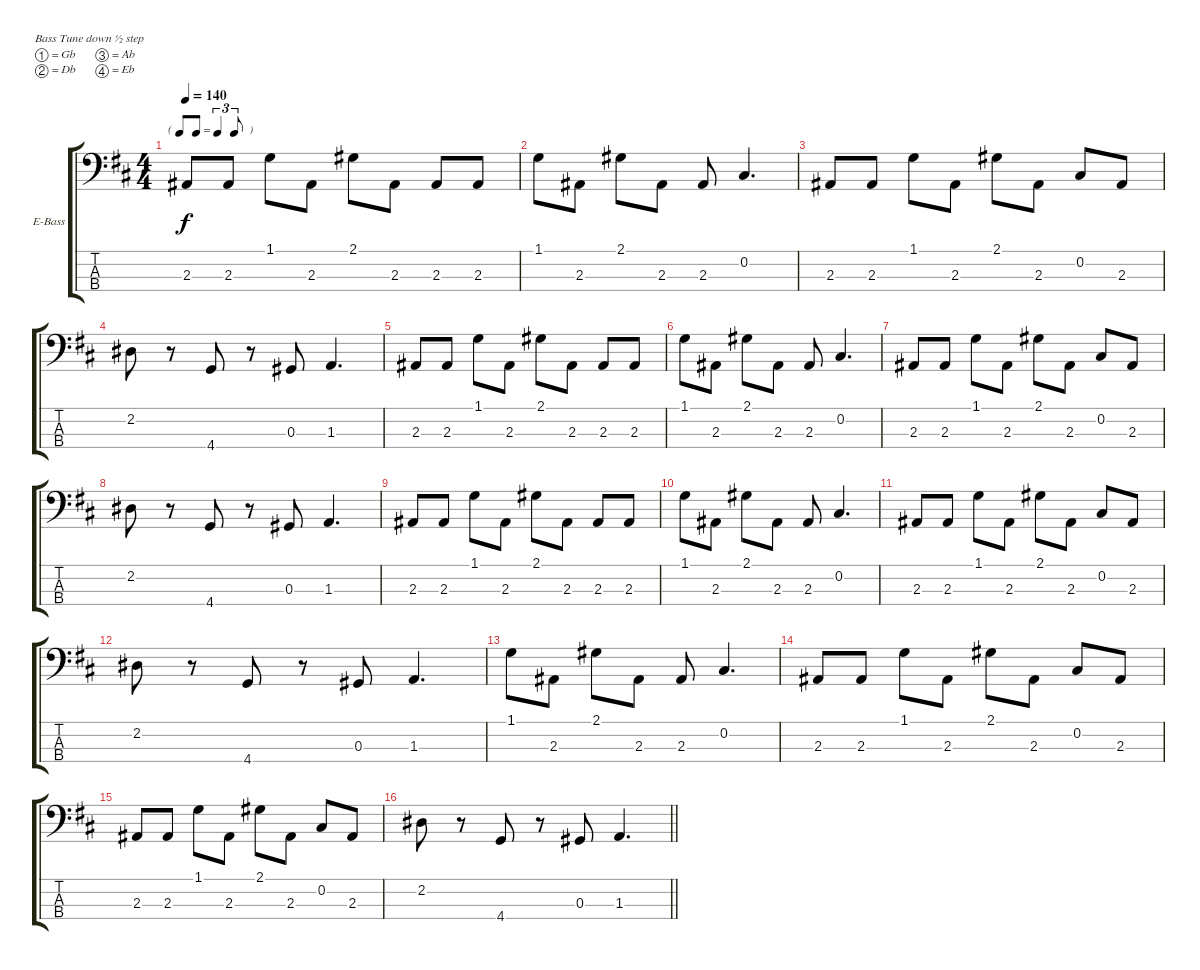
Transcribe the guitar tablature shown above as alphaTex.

\bracketExtendMode groupsimilarinstruments
\firstSystemTrackNameOrientation horizontal
\otherSystemsTrackNameOrientation horizontal
\track (" Bass" "E-Bass") {instrument electricbasspick}
\staff {score tabs}
\tuning (Gb2 Db2 Ab1 Eb1)
\ts (4 4)
\tf triplet8th
\section ("" " ")
\tempo 140
\clef f4
\ks d
2.3.8{dy f} 2.3.8 1.1.8 2.3.8 2.1.8 2.3.8 2.3.8 2.3.8 |
1.1.8 2.3.8 2.1.8 2.3.8 2.3.8 0.2.4{d} |
2.3.8 2.3.8 1.1.8 2.3.8 2.1.8 2.3.8 0.2.8 2.3.8 |
2.2.8 r.8 4.4.8 r.8 0.3.8 1.3.4{d} |
2.3.8 2.3.8 1.1.8 2.3.8 2.1.8 2.3.8 2.3.8 2.3.8 |
1.1.8 2.3.8 2.1.8 2.3.8 2.3.8 0.2.4{d} |
2.3.8 2.3.8 1.1.8 2.3.8 2.1.8 2.3.8 0.2.8 2.3.8 |
2.2.8 r.8 4.4.8 r.8 0.3.8 1.3.4{d} |
2.3.8 2.3.8 1.1.8 2.3.8 2.1.8 2.3.8 2.3.8 2.3.8 |
1.1.8 2.3.8 2.1.8 2.3.8 2.3.8 0.2.4{d} |
2.3.8 2.3.8 1.1.8 2.3.8 2.1.8 2.3.8 0.2.8 2.3.8 |
2.2.8 r.8 4.4.8 r.8 0.3.8 1.3.4{d} |
1.1.8 2.3.8 2.1.8 2.3.8 2.3.8 0.2.4{d} |
2.3.8 2.3.8 1.1.8 2.3.8 2.1.8 2.3.8 0.2.8 2.3.8 |
2.3.8 2.3.8 1.1.8 2.3.8 2.1.8 2.3.8 0.2.8 2.3.8 |
\barLineRight lightlight
2.2.8 r.8 4.4.8 r.8 0.3.8 1.3.4{d}
